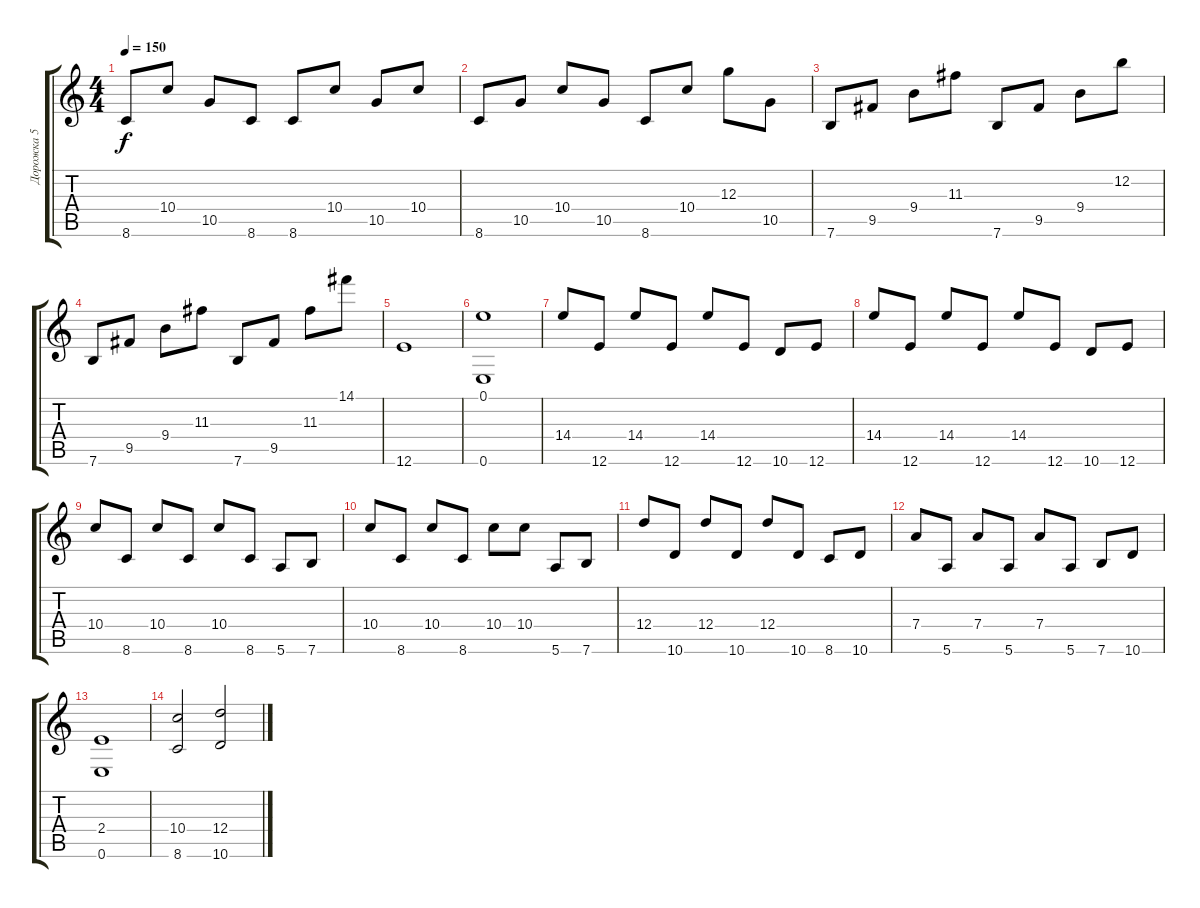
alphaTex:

\track ("Дорожка 5" "Дорожка 5") {mute instrument distortionguitar}
\staff {score tabs}
\tuning (E4 B3 G3 D3 A2 E2) {hide}
\ts (4 4)
\tempo 150
\clef g2
\ks c
8.6.8{dy f} 10.4.8 10.5.8 8.6.8 8.6.8 10.4.8 10.5.8 10.4.8 |
8.6.8 10.5.8 10.4.8 10.5.8 8.6.8 10.4.8 12.3.8 10.5.8 |
7.6.8 9.5.8 9.4.8 11.3.8 7.6.8 9.5.8 9.4.8 12.2.8 |
7.6.8 9.5.8 9.4.8 11.3.8 7.6.8 9.5.8 11.3.8 14.1.8 |
12.6.1 |
(0.1 0.6).1 |
14.4.8{volume 6} 12.6.8 14.4.8 12.6.8 14.4.8 12.6.8 10.6.8 12.6.8 |
14.4.8 12.6.8 14.4.8 12.6.8 14.4.8 12.6.8 10.6.8 12.6.8 |
10.4.8 8.6.8 10.4.8 8.6.8 10.4.8 8.6.8 5.6.8 7.6.8 |
10.4.8 8.6.8 10.4.8 8.6.8 10.4.8 10.4.8 5.6.8 7.6.8 |
12.4.8 10.6.8 12.4.8 10.6.8 12.4.8 10.6.8 8.6.8 10.6.8 |
7.4.8 5.6.8 7.4.8 5.6.8 7.4.8 5.6.8 7.6.8 10.6.8 |
(2.4 0.6).1 |
(10.4 8.6).2 (12.4 10.6).2
